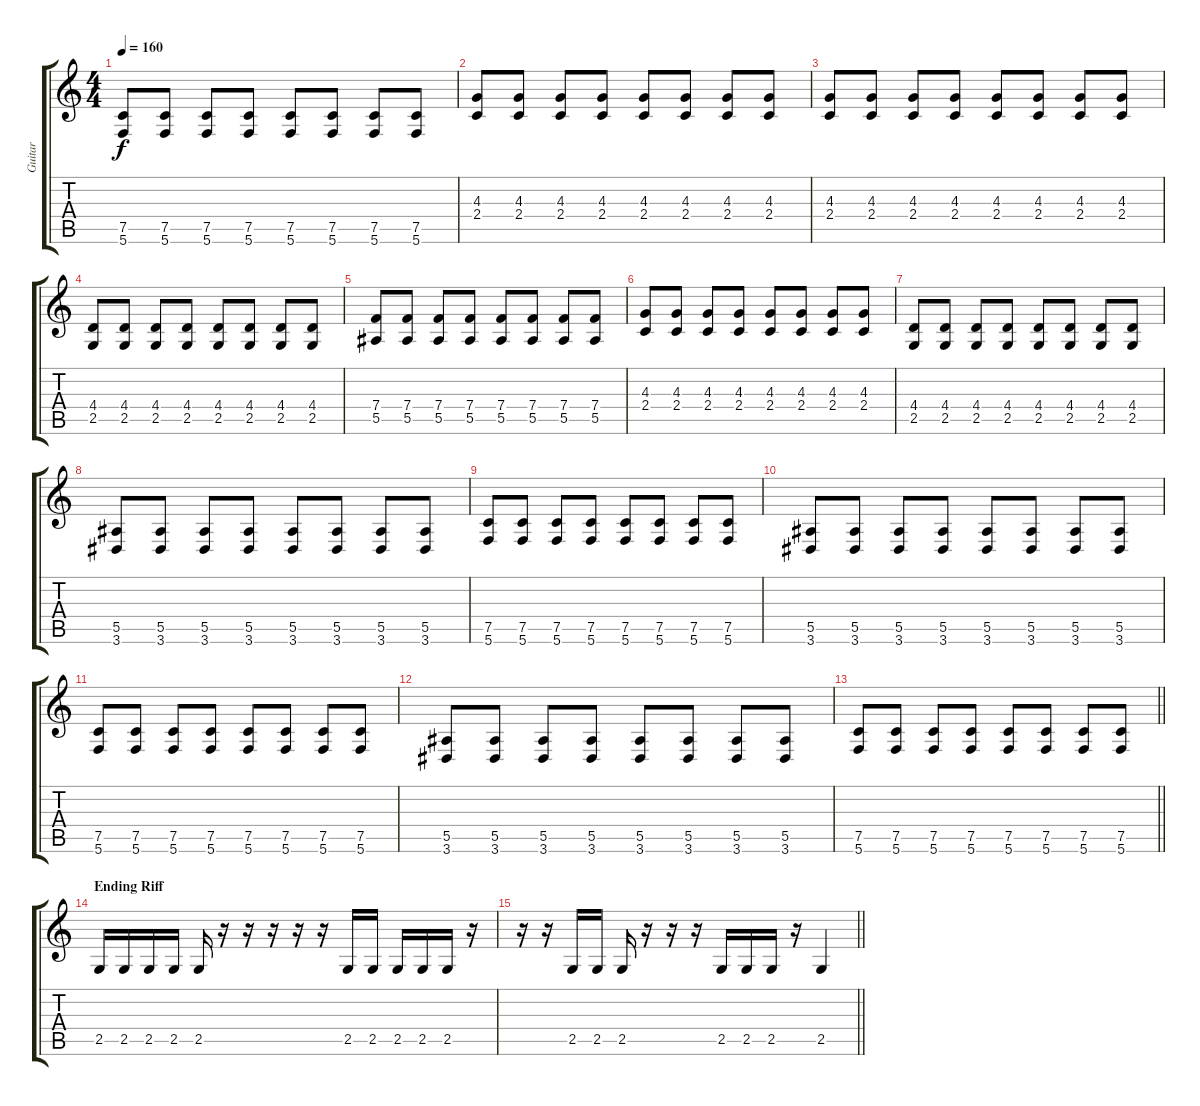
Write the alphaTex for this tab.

\track ("Guitar" "Guitar") {instrument distortionguitar}
\staff {score tabs}
\tuning (C4 G3 Eb3 Bb2 F2 C2) {hide}
\ts (4 4)
\tempo 160
\clef g2
\ks c
(7.5 5.6).8{dy f} (7.5 5.6).8 (7.5 5.6).8 (7.5 5.6).8 (7.5 5.6).8 (7.5 5.6).8 (7.5 5.6).8 (7.5 5.6).8 |
(4.3 2.4).8 (4.3 2.4).8 (4.3 2.4).8 (4.3 2.4).8 (4.3 2.4).8 (4.3 2.4).8 (4.3 2.4).8 (4.3 2.4).8 |
(4.3 2.4).8 (4.3 2.4).8 (4.3 2.4).8 (4.3 2.4).8 (4.3 2.4).8 (4.3 2.4).8 (4.3 2.4).8 (4.3 2.4).8 |
(4.4 2.5).8 (4.4 2.5).8 (4.4 2.5).8 (4.4 2.5).8 (4.4 2.5).8 (4.4 2.5).8 (4.4 2.5).8 (4.4 2.5).8 |
(7.4 5.5).8 (7.4 5.5).8 (7.4 5.5).8 (7.4 5.5).8 (7.4 5.5).8 (7.4 5.5).8 (7.4 5.5).8 (7.4 5.5).8 |
(4.3 2.4).8 (4.3 2.4).8 (4.3 2.4).8 (4.3 2.4).8 (4.3 2.4).8 (4.3 2.4).8 (4.3 2.4).8 (4.3 2.4).8 |
(4.4 2.5).8 (4.4 2.5).8 (4.4 2.5).8 (4.4 2.5).8 (4.4 2.5).8 (4.4 2.5).8 (4.4 2.5).8 (4.4 2.5).8 |
(5.5 3.6).8 (5.5 3.6).8 (5.5 3.6).8 (5.5 3.6).8 (5.5 3.6).8 (5.5 3.6).8 (5.5 3.6).8 (5.5 3.6).8 |
(7.5 5.6).8 (7.5 5.6).8 (7.5 5.6).8 (7.5 5.6).8 (7.5 5.6).8 (7.5 5.6).8 (7.5 5.6).8 (7.5 5.6).8 |
(5.5 3.6).8 (5.5 3.6).8 (5.5 3.6).8 (5.5 3.6).8 (5.5 3.6).8 (5.5 3.6).8 (5.5 3.6).8 (5.5 3.6).8 |
(7.5 5.6).8 (7.5 5.6).8 (7.5 5.6).8 (7.5 5.6).8 (7.5 5.6).8 (7.5 5.6).8 (7.5 5.6).8 (7.5 5.6).8 |
(5.5 3.6).8 (5.5 3.6).8 (5.5 3.6).8 (5.5 3.6).8 (5.5 3.6).8 (5.5 3.6).8 (5.5 3.6).8 (5.5 3.6).8 |
\barLineRight lightlight
(7.5 5.6).8 (7.5 5.6).8 (7.5 5.6).8 (7.5 5.6).8 (7.5 5.6).8 (7.5 5.6).8 (7.5 5.6).8 (7.5 5.6).8 |
\section ("" "Ending Riff")
2.5.16 2.5.16 2.5.16 2.5.16 2.5.16 r.16 r.16 r.16 r.16 r.16 2.5.16 2.5.16 2.5.16 2.5.16 2.5.16 r.16 |
\barLineRight lightlight
r.16 r.16 2.5.16 2.5.16 2.5.16 r.16 r.16 r.16 2.5.16 2.5.16 2.5.16 r.16 2.5.4
